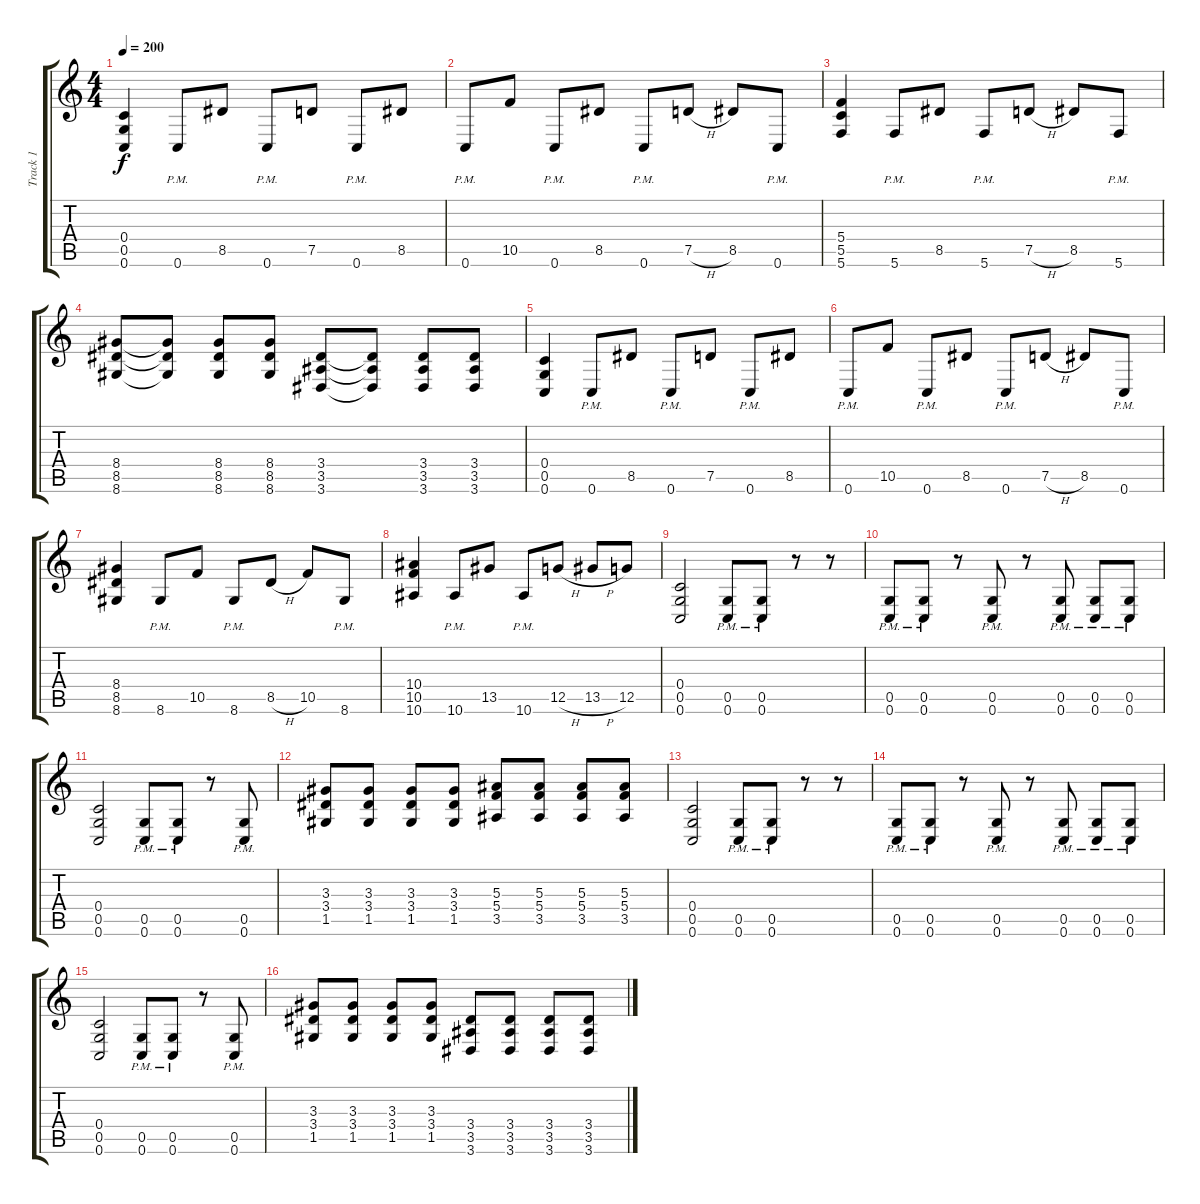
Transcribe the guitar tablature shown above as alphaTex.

\track ("Track 1" "Track 1") {instrument overdrivenguitar}
\staff {score tabs}
\tuning (D4 A3 F3 C3 G2 C2) {hide}
\ts (4 4)
\tempo 200
\clef g2
\ks c
(0.4 0.5 0.6).4{dy f} 0.6{pm}.8 8.5.8 0.6{pm}.8 7.5.8 0.6{pm}.8 8.5.8 |
0.6{pm}.8 10.5.8 0.6{pm}.8 8.5.8 0.6{pm}.8 7.5{h}.8 8.5.8 0.6{pm}.8 |
(5.4 5.5 5.6).4 5.6{pm}.8 8.5.8 5.6{pm}.8 7.5{h}.8 8.5.8 5.6{pm}.8 |
(8.4 8.5 8.6).8 (8.4{t} 8.5{t} 8.6{t}).8 (8.4 8.5 8.6).8 (8.4 8.5 8.6).8 (3.4 3.5 3.6).8 (3.4{t} 3.5{t} 3.6{t}).8 (3.4 3.5 3.6).8 (3.4 3.5 3.6).8 |
(0.4 0.5 0.6).4 0.6{pm}.8 8.5.8 0.6{pm}.8 7.5.8 0.6{pm}.8 8.5.8 |
0.6{pm}.8 10.5.8 0.6{pm}.8 8.5.8 0.6{pm}.8 7.5{h}.8 8.5.8 0.6{pm}.8 |
(8.4 8.5 8.6).4 8.6{pm}.8 10.5.8 8.6{pm}.8 8.5{h}.8 10.5.8 8.6{pm}.8 |
(10.4 10.5 10.6).4 10.6{pm}.8 13.5.8 10.6{pm}.8 12.5{h}.8 13.5{h}.8 12.5.8 |
(0.4 0.5 0.6).2 (0.5{pm} 0.6{pm}).8 (0.5{pm} 0.6{pm}).8 r.8 r.8 |
(0.5{pm} 0.6{pm}).8 (0.5{pm} 0.6{pm}).8 r.8 (0.5{pm} 0.6{pm}).8 r.8 (0.5{pm} 0.6{pm}).8 (0.5{pm} 0.6{pm}).8 (0.5{pm} 0.6{pm}).8 |
(0.4 0.5 0.6).2 (0.5{pm} 0.6{pm}).8 (0.5{pm} 0.6{pm}).8 r.8 (0.5{pm} 0.6{pm}).8 |
(3.3 3.4 1.5).8 (3.3 3.4 1.5).8 (3.3 3.4 1.5).8 (3.3 3.4 1.5).8 (5.3 5.4 3.5).8 (5.3 5.4 3.5).8 (5.3 5.4 3.5).8 (5.3 5.4 3.5).8 |
(0.4 0.5 0.6).2 (0.5{pm} 0.6{pm}).8 (0.5{pm} 0.6{pm}).8 r.8 r.8 |
(0.5{pm} 0.6{pm}).8 (0.5{pm} 0.6{pm}).8 r.8 (0.5{pm} 0.6{pm}).8 r.8 (0.5{pm} 0.6{pm}).8 (0.5{pm} 0.6{pm}).8 (0.5{pm} 0.6{pm}).8 |
(0.4 0.5 0.6).2 (0.5{pm} 0.6{pm}).8 (0.5{pm} 0.6{pm}).8 r.8 (0.5{pm} 0.6{pm}).8 |
(3.3 3.4 1.5).8 (3.3 3.4 1.5).8 (3.3 3.4 1.5).8 (3.3 3.4 1.5).8 (3.4 3.5 3.6).8 (3.4 3.5 3.6).8 (3.4 3.5 3.6).8 (3.4 3.5 3.6).8
